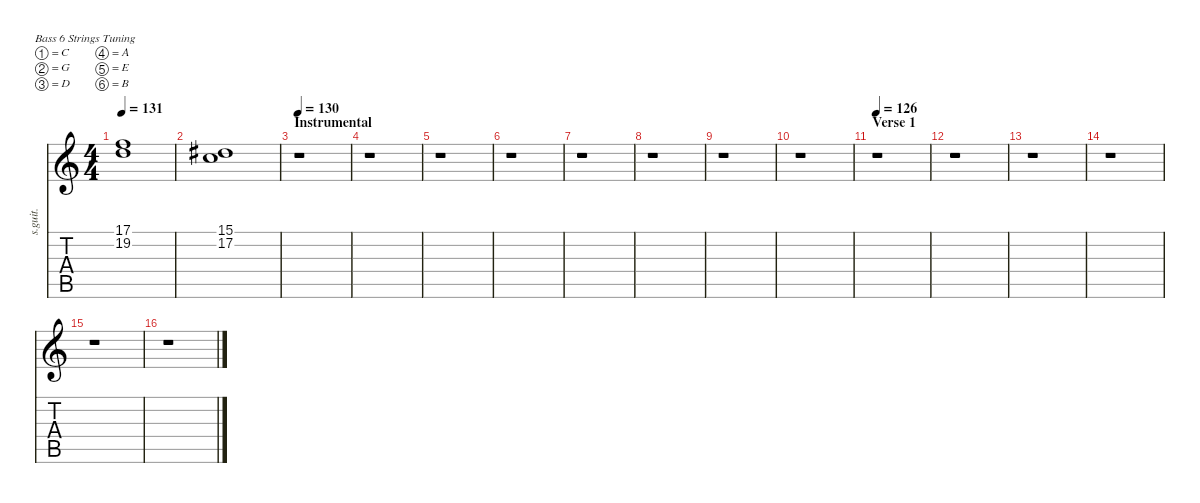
\defaultSystemsLayout 4
\hideDynamics
\bracketExtendMode nobrackets
\track ("" "s.guit.") {instrument stringensemble1}
\staff {score tabs}
\tuning (C3 G2 D2 A1 E1 B0)
\displaytranspose 12
\ts (4 4)
\tempo 131
\clef g2
\ks c
(17.1 19.2).1{lyrics (0 "") lyrics (1 "") lyrics (2 "") lyrics (3 "") lyrics (4 "") dy mp} |
(15.1{acc #} 17.2).1{lyrics (0 "") lyrics (1 "") lyrics (2 "") lyrics (3 "") lyrics (4 "")} |
\section ("" "Instrumental")
\tempo 130
r.1 |
r.1 |
r.1 |
r.1 |
r.1 |
r.1 |
r.1 |
r.1 |
\section ("" "Verse 1")
\tempo 126
r.1 |
r.1 |
r.1 |
r.1 |
r.1 |
r.1
